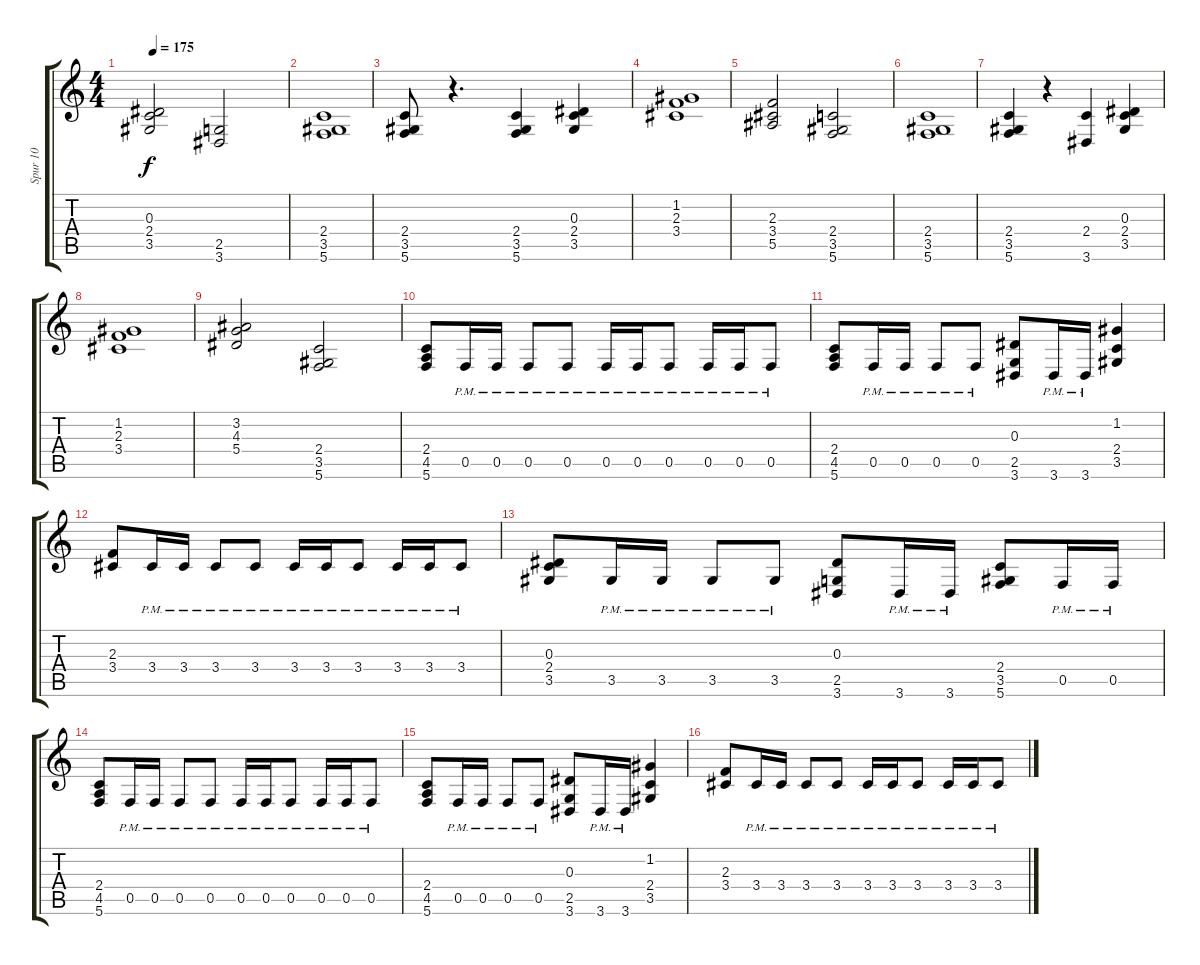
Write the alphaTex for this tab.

\track ("Spur 10" "Spur 10") {instrument distortionguitar}
\staff {score tabs}
\tuning (C4 G3 Eb3 Bb2 F2 C2) {hide}
\ts (4 4)
\tempo 175
\clef g2
\ks c
(0.3 2.4 3.5).2{dy f} (2.5 3.6).2 |
(2.4 3.5 5.6).1 |
(2.4 3.5 5.6).8 r.4{d} (2.4 3.5 5.6).4 (0.3 2.4 3.5).4 |
(1.2 2.3 3.4).1 |
(2.3 3.4 5.5).2 (2.4 3.5 5.6).2 |
(2.4 3.5 5.6).1 |
(2.4 3.5 5.6).4 r.4 (2.4 3.6).4 (0.3 2.4 3.5).4 |
(1.2 2.3 3.4).1 |
(3.2 4.3 5.4).2 (2.4 3.5 5.6).2 |
(2.4 4.5 5.6).8 0.5{pm}.16 0.5{pm}.16 0.5{pm}.8 0.5{pm}.8 0.5{pm}.16 0.5{pm}.16 0.5{pm}.8 0.5{pm}.16 0.5{pm}.16 0.5{pm}.8 |
(2.4 4.5 5.6).8 0.5{pm}.16 0.5{pm}.16 0.5{pm}.8 0.5{pm}.8 (0.3 2.5 3.6).8 3.6{pm}.16 3.6{pm}.16 (1.2 2.4 3.5).4 |
(2.3 3.4).8 3.4{pm}.16 3.4{pm}.16 3.4{pm}.8 3.4{pm}.8 3.4{pm}.16 3.4{pm}.16 3.4{pm}.8 3.4{pm}.16 3.4{pm}.16 3.4{pm}.8 |
(0.3 2.4 3.5).8 3.5{pm}.16 3.5{pm}.16 3.5{pm}.8 3.5{pm}.8 (0.3 2.5 3.6).8 3.6{pm}.16 3.6{pm}.16 (2.4 3.5 5.6).8 0.5{pm}.16 0.5{pm}.16 |
(2.4 4.5 5.6).8 0.5{pm}.16 0.5{pm}.16 0.5{pm}.8 0.5{pm}.8 0.5{pm}.16 0.5{pm}.16 0.5{pm}.8 0.5{pm}.16 0.5{pm}.16 0.5{pm}.8 |
(2.4 4.5 5.6).8 0.5{pm}.16 0.5{pm}.16 0.5{pm}.8 0.5{pm}.8 (0.3 2.5 3.6).8 3.6{pm}.16 3.6{pm}.16 (1.2 2.4 3.5).4 |
(2.3 3.4).8 3.4{pm}.16 3.4{pm}.16 3.4{pm}.8 3.4{pm}.8 3.4{pm}.16 3.4{pm}.16 3.4{pm}.8 3.4{pm}.16 3.4{pm}.16 3.4{pm}.8
